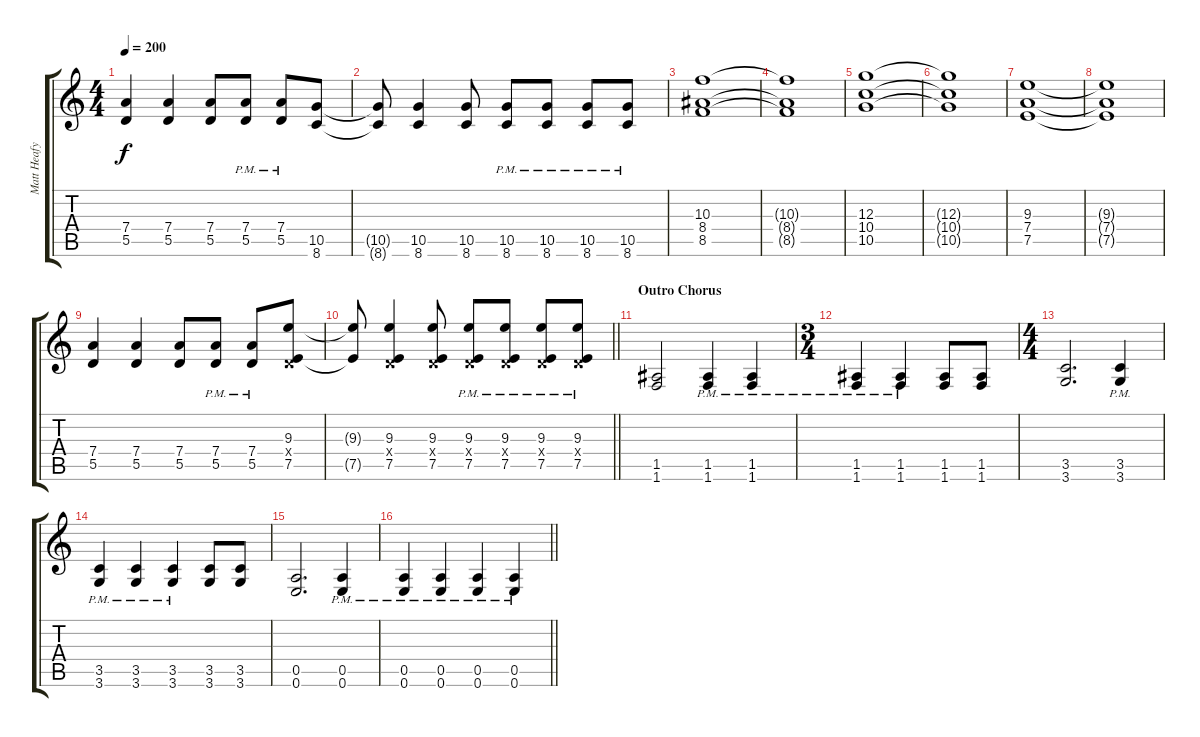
\track ("Matt Heafy" "Matt Heafy") {instrument distortionguitar}
\staff {score tabs}
\tuning (E4 B3 G3 D3 A2 E2) {hide}
\ts (4 4)
\tempo 200
\clef g2
\ks c
(7.4 5.5).4{dy f} (7.4 5.5).4 (7.4 5.5).8 (7.4{pm} 5.5{pm}).8 (7.4{pm} 5.5{pm}).8 (10.5 8.6).8 |
(10.5{t} 8.6{t}).8 (10.5 8.6).4 (10.5 8.6).8 (10.5{pm} 8.6{pm}).8 (10.5{pm} 8.6{pm}).8 (10.5{pm} 8.6{pm}).8 (10.5{pm} 8.6{pm}).8 |
(10.3 8.4 8.5).1 |
(10.3{t} 8.4{t} 8.5{t}).1 |
(12.3 10.4 10.5).1 |
(12.3{t} 10.4{t} 10.5{t}).1 |
(9.3 7.4 7.5).1 |
(9.3{t} 7.4{t} 7.5{t}).1 |
(7.4 5.5).4 (7.4 5.5).4 (7.4 5.5).8 (7.4{pm} 5.5{pm}).8 (7.4{pm} 5.5{pm}).8 (9.3 0.4{x} 7.5).8 |
\barLineRight lightlight
(9.3{t} 7.5{t}).8 (9.3 0.4{x} 7.5).4 (9.3 0.4{x} 7.5).8 (9.3 0.4{x} 7.5{pm}).8 (9.3 0.4{x} 7.5{pm}).8 (9.3 0.4{x} 7.5{pm}).8 (9.3 0.4{x} 7.5{pm}).8 |
\section ("" "Outro Chorus")
(1.5 1.6).2 (1.5{pm} 1.6{pm}).4 (1.5{pm} 1.6{pm}).4 |
\ts (3 4)
(1.5{pm} 1.6{pm}).4 (1.5{pm} 1.6{pm}).4 (1.5 1.6).8 (1.5 1.6).8 |
\ts (4 4)
(3.5 3.6).2{d} (3.5{pm} 3.6{pm}).4 |
(3.5{pm} 3.6).4 (3.5{pm} 3.6).4 (3.5{pm} 3.6{pm}).4 (3.5 3.6).8 (3.5 3.6).8 |
(0.5 0.6).2{d} (0.5{pm} 0.6{pm}).4 |
\barLineRight lightlight
(0.5{pm} 0.6).4 (0.5{pm} 0.6).4 (0.5{pm} 0.6{pm}).4 (0.5{pm} 0.6{pm}).4
